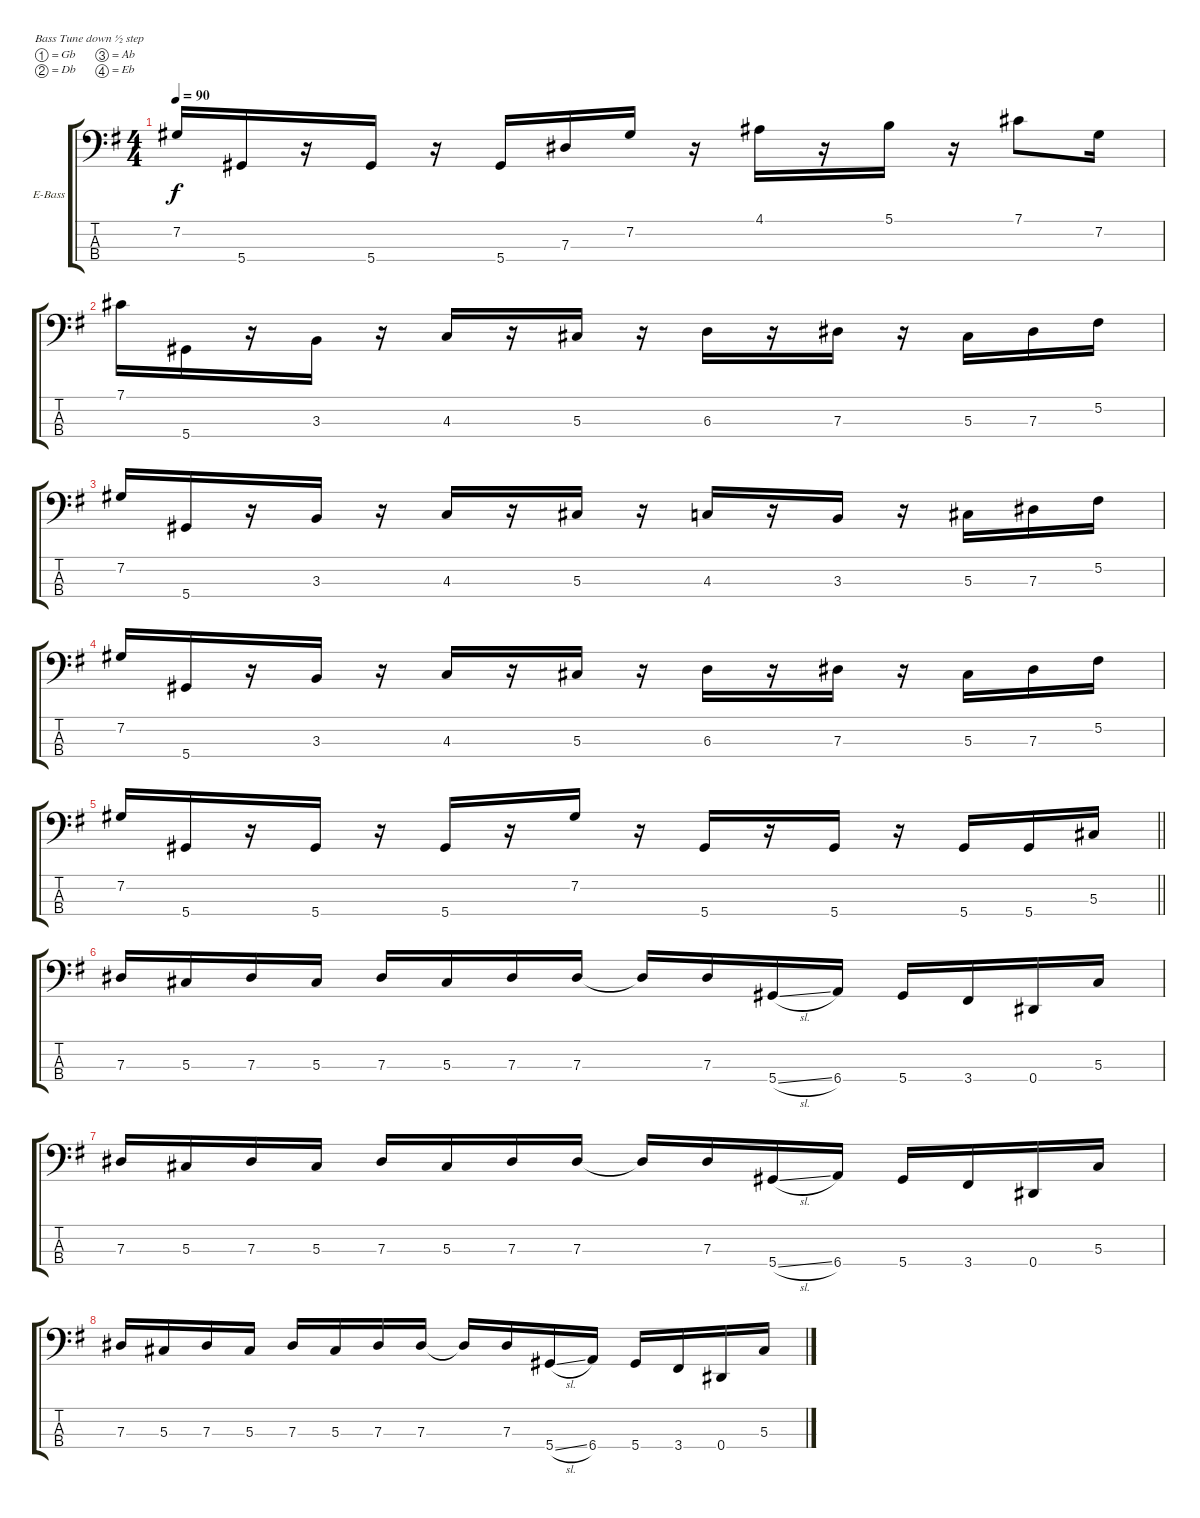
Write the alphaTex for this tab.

\bracketExtendMode groupsimilarinstruments
\firstSystemTrackNameOrientation horizontal
\otherSystemsTrackNameOrientation horizontal
\track ("Untitled" "E-Bass") {instrument electricbasspick}
\staff {score tabs}
\tuning (Gb2 Db2 Ab1 Eb1)
\ts (4 4)
\tempo 90
\clef f4
\ks g
7.2.16{dy f} 5.4.16 r.16 5.4.16 r.16 5.4.16 7.3.16 7.2.16 r.16 4.1.16 r.16 5.1.16 r.16 7.1.8 7.2.16 |
7.1.16 5.4.16 r.16 3.3.16 r.16 4.3.16 r.16 5.3.16 r.16 6.3.16 r.16 7.3.16 r.16 5.3.16 7.3.16 5.2.16 |
7.2.16 5.4.16 r.16 3.3.16 r.16 4.3.16 r.16 5.3.16 r.16 4.3.16 r.16 3.3.16 r.16 5.3.16 7.3.16 5.2.16 |
7.2.16 5.4.16 r.16 3.3.16 r.16 4.3.16 r.16 5.3.16 r.16 6.3.16 r.16 7.3.16 r.16 5.3.16 7.3.16 5.2.16 |
\barLineRight lightlight
7.2.16 5.4.16 r.16 5.4.16 r.16 5.4.16 r.16 7.2.16 r.16 5.4.16 r.16 5.4.16 r.16 5.4.16 5.4.16 5.3.16 |
\section ("" " ")
7.3.16 5.3.16 7.3.16 5.3.16 7.3.16 5.3.16 7.3.16 7.3.16 7.3{t}.16 7.3.16 5.4{sl}.16 6.4.16 5.4.16 3.4.16 0.4.16 5.3.16 |
7.3.16 5.3.16 7.3.16 5.3.16 7.3.16 5.3.16 7.3.16 7.3.16 7.3{t}.16 7.3.16 5.4{sl}.16 6.4.16 5.4.16 3.4.16 0.4.16 5.3.16 |
7.3.16 5.3.16 7.3.16 5.3.16 7.3.16 5.3.16 7.3.16 7.3.16 7.3{t}.16 7.3.16 5.4{sl}.16 6.4.16 5.4.16 3.4.16 0.4.16 5.3.16
